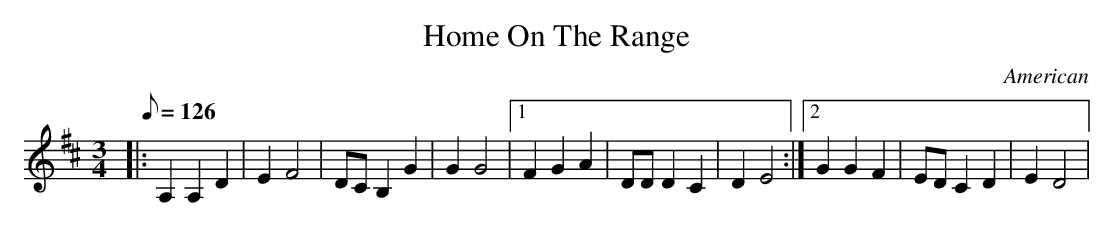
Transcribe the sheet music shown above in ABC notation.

X:1
T:Home On The Range
O:American
M:3/4
Q:126
K:D
|:A,2 A,2 D2| E2 F4| DC B,2 G2| G2 G4|\
[1 F2 G2 A2| DD D2 C2| D2 E4:|[2 G2 G2 F2| ED C2 D2| E2 D4|
